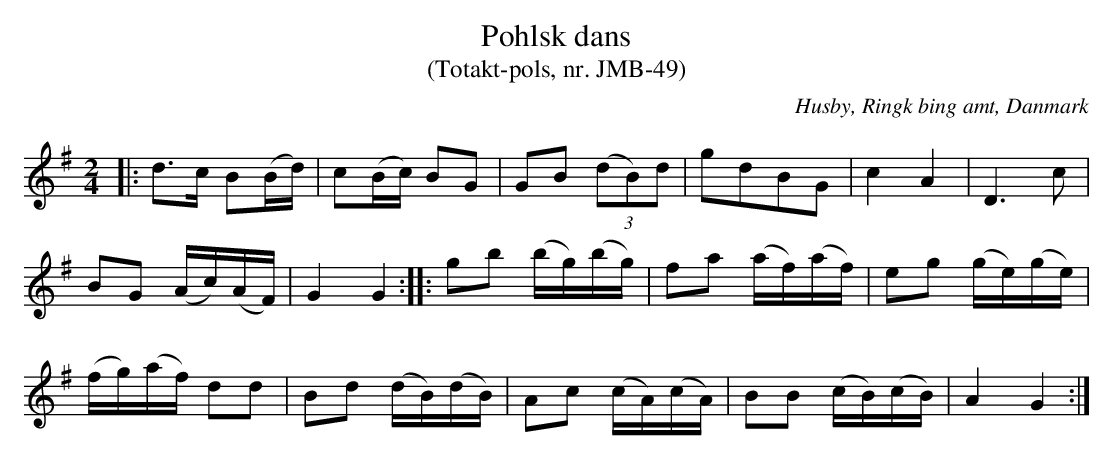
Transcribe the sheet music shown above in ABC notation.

X:1
T:Pohlsk dans
T:(Totakt-pols, nr. JMB-49)
O:Husby, Ringk bing amt, Danmark
M:2/4
L:1/16
K:G
|: d3c B2(Bd)|c2(Bc) B2G2|G2B2 (3(d2B2)d2|g2d2B2G2|c4 A4|D6 c2|
B2G2 (Ac)(AF)|G4 G4::g2b2 (bg)(bg)|f2a2 (af)(af)|e2g2 (ge)(ge)|
(fg)(af) d2d2|B2d2 (dB)(dB)|A2c2 (cA)(cA)|B2B2 (cB)(cB)|A4 G4:|
